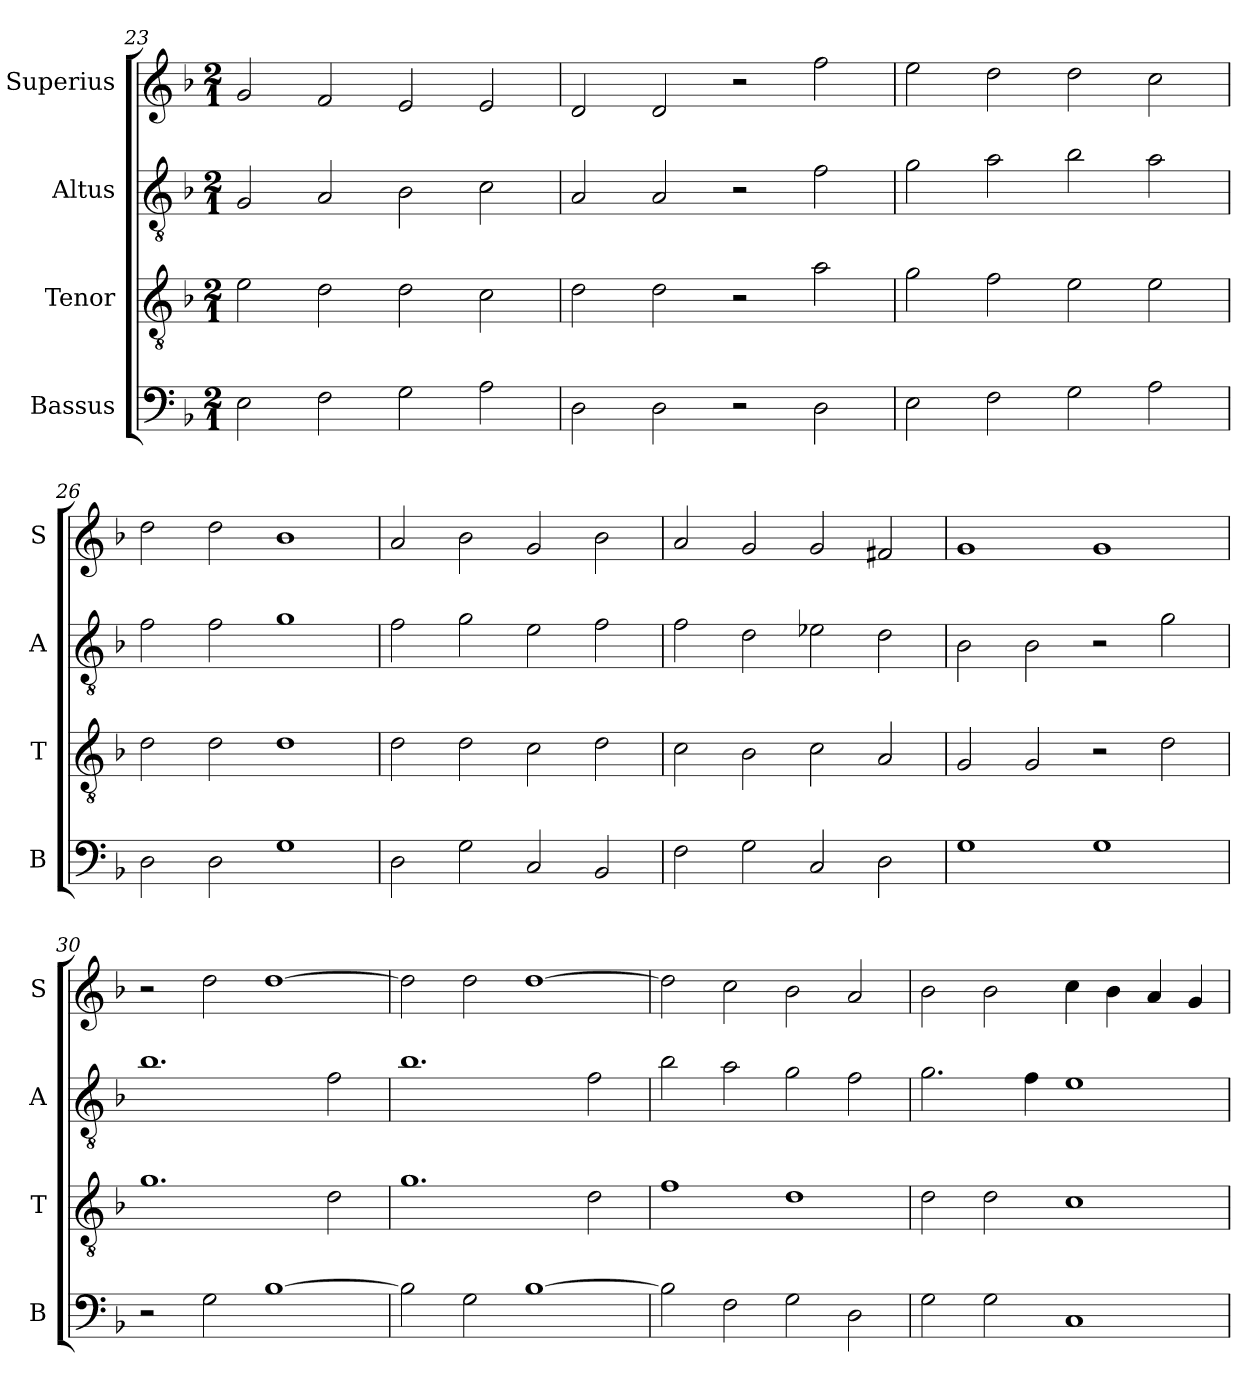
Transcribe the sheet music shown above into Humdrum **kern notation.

**kern	**kern	**kern	**kern
*part4	*part3	*part2	*part1
*staff4	*staff3	*staff2	*staff1
*I"Bassus	*I"Tenor	*I"Altus	*I"Superius
*I'B	*I'T	*I'A	*I'S
*clefF4	*clefGv2	*clefGv2	*clefG2
*k[b-]	*k[b-]	*k[b-]	*k[b-]
*F:	*F:	*F:	*F:
*M2/1	*M2/1	*M2/1	*M2/1
=23	=23	=23	=23
2E	2e	2G	2g
2F	2d	2A	2f
2G	2d	2B-	2e
2A	2c	2c	2e
=24	=24	=24	=24
2D	2d	2A	2d
2D	2d	2A	2d
2r	2r	2r	2r
2D	2a	2f	2ff
=25	=25	=25	=25
2E	2g	2g	2ee
2F	2f	2a	2dd
2G	2e	2b-	2dd
2A	2e	2a	2cc
=26	=26	=26	=26
2D	2d	2f	2dd
2D	2d	2f	2dd
1G	1d	1g	1b-
=27	=27	=27	=27
2D	2d	2f	2a
2G	2d	2g	2b-
2C	2c	2e	2g
2BB-	2d	2f	2b-
=28	=28	=28	=28
2F	2c	2f	2a
2G	2B-	2d	2g
2C	2c	2e-X	2g
2D	2A	2d	2f#X
=29	=29	=29	=29
1G	2G	2B-	1g
.	2G	2B-	.
1G	2r	2r	1g
.	2d	2g	.
=30	=30	=30	=30
2r	1.g	1.b-	2r
2G	.	.	2dd
[1B-	.	.	[1dd
.	2d	2f	.
=31	=31	=31	=31
2B-]	1.g	1.b-	2dd]
2G	.	.	2dd
[1B-	.	.	[1dd
.	2d	2f	.
=32	=32	=32	=32
2B-]	1f	2b-	2dd]
2F	.	2a	2cc
2G	1d	2g	2b-
2D	.	2f	2a
=33	=33	=33	=33
2G	2d	2.g	2b-
2G	2d	.	2b-
.	.	4f	.
1C	1c	1e	4cc
.	.	.	4b-
.	.	.	4a
.	.	.	4g
=	=	=	=
*-	*-	*-	*-
